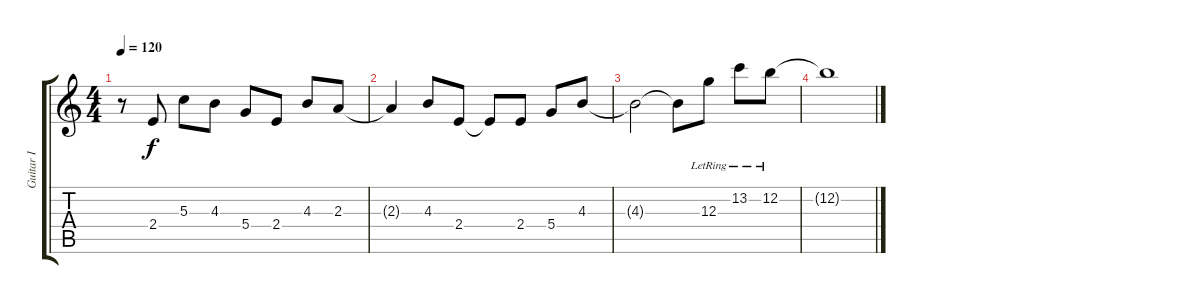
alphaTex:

\track ("Guitar I" "Guitar I") {instrument overdrivenguitar}
\staff {score tabs}
\tuning (E4 B3 G3 D3 A2 E2) {hide}
\ts (4 4)
\tempo 120
\clef g2
\ks c
r.8{dy f} 2.4.8 5.3.8 4.3.8 5.4.8 2.4.8 4.3.8 2.3.8 |
2.3{t}.4 4.3.8 2.4.8 2.4{t}.8 2.4.8 5.4.8 4.3.8 |
4.3{t}.2 4.3{t}.8 12.3{lr}.8 13.2{lr}.8 12.2{lr}.8 |
12.2{t}.1
